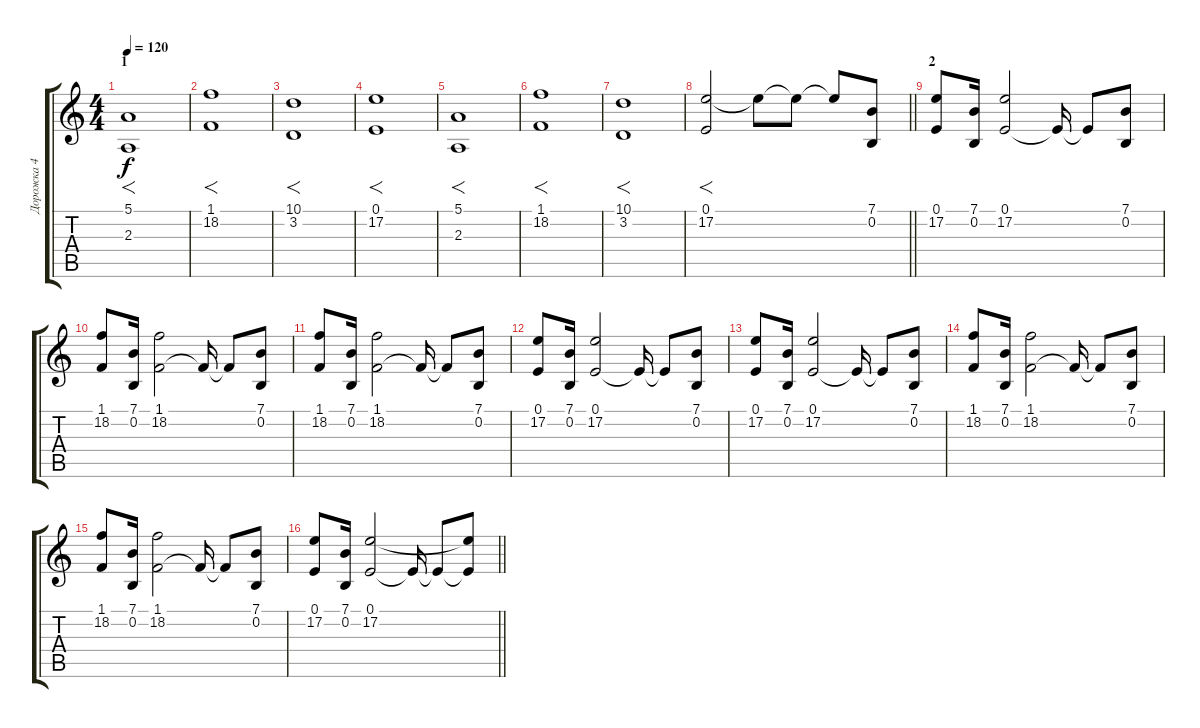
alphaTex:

\track ("Дорожка 4" "Дорожка 4") {instrument voiceoohs}
\staff {score tabs}
\tuning (E4 B3 G3 D3 A2 E2) {hide}
\ts (4 4)
\section ("" "1")
\tempo 120
\clef g2
\ks c
(5.1 2.3).1{f dy f} |
(1.1 18.2).1{f} |
(10.1 3.2).1{f} |
(0.1 17.2).1{f} |
(5.1 2.3).1{f} |
(1.1 18.2).1{f} |
(10.1 3.2).1{f} |
\barLineRight lightlight
(0.1 17.2).2{f} 17.2{t}.8 17.2{t}.8 17.2{t}.8 (7.1 0.2).8 |
\section ("" "2")
(0.1 17.2).8 (7.1 0.2).16 (0.1 17.2).2 0.1{t}.16 0.1{t}.8 (7.1 0.2).8 |
(1.1 18.2).8 (7.1 0.2).16 (1.1 18.2).2 1.1{t}.16 1.1{t}.8 (7.1 0.2).8 |
(1.1 18.2).8 (7.1 0.2).16 (1.1 18.2).2 1.1{t}.16 1.1{t}.8 (7.1 0.2).8 |
(0.1 17.2).8 (7.1 0.2).16 (0.1 17.2).2 0.1{t}.16 0.1{t}.8 (7.1 0.2).8 |
(0.1 17.2).8 (7.1 0.2).16 (0.1 17.2).2 0.1{t}.16 0.1{t}.8 (7.1 0.2).8 |
(1.1 18.2).8 (7.1 0.2).16 (1.1 18.2).2 1.1{t}.16 1.1{t}.8 (7.1 0.2).8 |
(1.1 18.2).8 (7.1 0.2).16 (1.1 18.2).2 1.1{t}.16 1.1{t}.8 (7.1 0.2).8 |
\barLineRight lightlight
(0.1 17.2).8 (7.1 0.2).16 (0.1 17.2).2 0.1{t}.16 0.1{t}.8 (0.1{t} 17.2{t}).8
